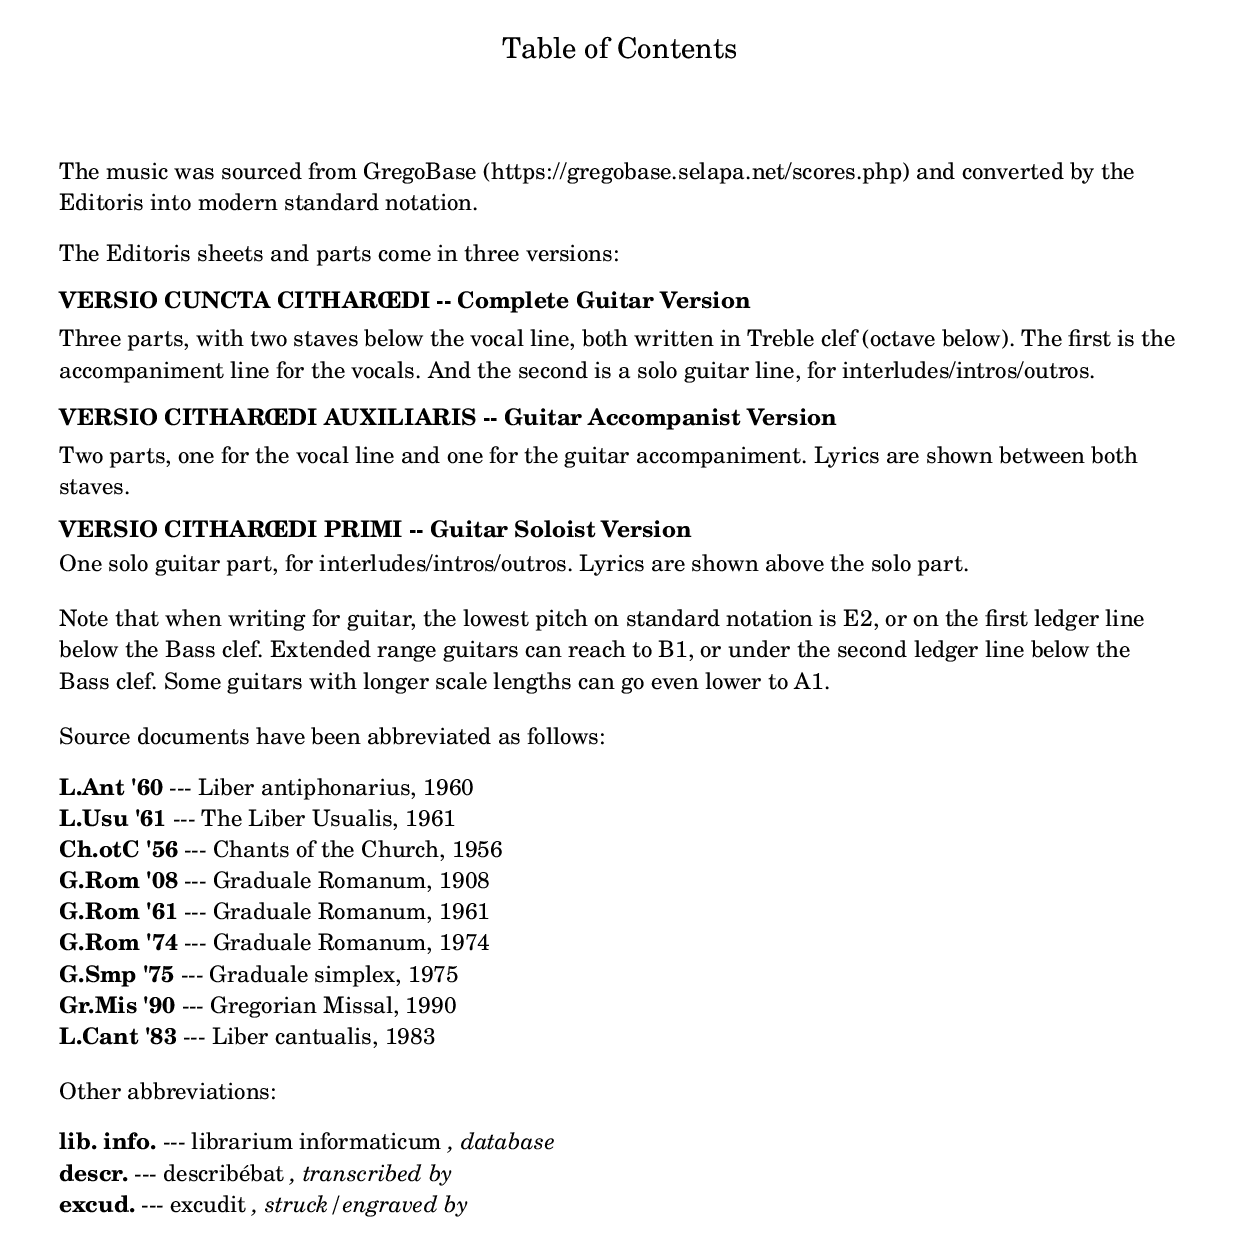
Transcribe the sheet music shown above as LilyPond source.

\bookpart {
  \markup \vspace #1
  \markuplist \table-of-contents

  \markup \vspace #2
  \markup \wordwrap {
    The music was sourced from GregoBase (https://gregobase.selapa.net/scores.php) and
    converted by the Editoris into modern standard notation.
  }

  \markup \vspace #0.75
  \markup \wordwrap {
    The Editoris sheets and parts come in three versions:
  }

  \markup \vspace #0.5
  \markup \wordwrap \bold { VERSIO CUNCTA CITHARŒDI -- Complete Guitar Version }
  \markup \vspace #0.2
  \markup \wordwrap {
    Three parts, with two staves below the vocal line, both written in Treble clef (octave below).
    The first is the accompaniment line for the vocals. And the second is a solo guitar
    line, for interludes/intros/outros.
  }

  \markup \vspace #0.5
  \markup \wordwrap \bold { VERSIO CITHARŒDI AUXILIARIS -- Guitar Accompanist Version }
  \markup \vspace #0.2
  \markup \wordwrap {
    Two parts, one for the vocal line and one for the guitar accompaniment. Lyrics are shown between both staves.
  }

  \markup \vspace #0.5
  \markup \wordwrap \bold { VERSIO CITHARŒDI PRIMI -- Guitar Soloist Version }
  \markup \vspace #0.2
  \markup \wordwrap {
    One solo guitar part, for interludes/intros/outros. Lyrics are shown above the solo part.
  }

  \markup \vspace #0.75
  \markup \wordwrap {
    Note that when writing for guitar, the lowest pitch on standard notation is E2, or 
    on the first ledger line below the Bass clef. Extended range guitars can reach to
    B1, or under the second ledger line below the Bass clef.  Some guitars with
    longer scale lengths can go even lower to A1.
  }

  \markup \vspace #0.75
  \markup \wordwrap {
    Source documents have been abbreviated as follows:
  }

  \markup \vspace #0.75
  \markup \left-column {
    \line { \bold "L.Ant '60" "--- Liber antiphonarius, 1960" }
    \line { \bold "L.Usu '61" "--- The Liber Usualis, 1961" }
    \line { \bold "Ch.otC '56" "--- Chants of the Church, 1956" }
    \line { \bold "G.Rom '08" "--- Graduale Romanum, 1908" }
    \line { \bold "G.Rom '61" "--- Graduale Romanum, 1961" }
    \line { \bold "G.Rom '74" "--- Graduale Romanum, 1974" }
    \line { \bold "G.Smp '75" "--- Graduale simplex, 1975" }
    \line { \bold "Gr.Mis '90" "--- Gregorian Missal, 1990" }
    \line { \bold "L.Cant '83" "--- Liber cantualis, 1983" }
  }

  \markup \vspace #0.75
  \markup \wordwrap {
    Other abbreviations:
  }

  \markup \vspace #0.75
  \markup \left-column {
    \line { \bold "lib. info." "--- librarium informaticum" \italic ", database" }
    \line { \bold "descr." "--- describébat" \italic ", transcribed by" }
    \line { \bold "excud." "--- excudit" \italic ", struck/engraved by" }
  }
}
